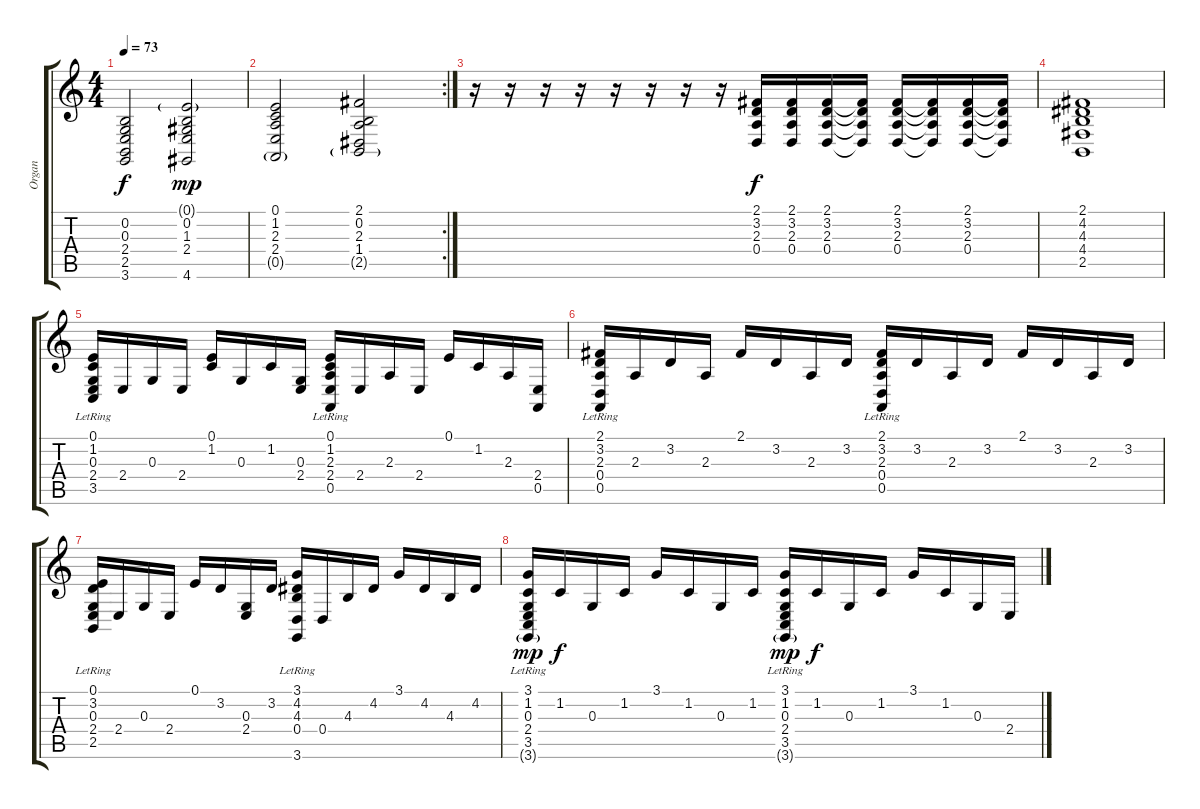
\track ("Organ" "Organ") {instrument churchorgan}
\staff {score tabs}
\tuning (E4 B3 G3 D3 A2 E2) {hide}
\ts (4 4)
\tempo 73
\clef g2
\ks c
(0.2 0.3 2.4 2.5 3.6).2{dy f} (0.1{g} 0.2 1.3 2.4 4.6).2{dy mp} |
\rc 2
(0.1 1.2 2.3 2.4 0.5{g}).2 (2.1 0.2 2.3 1.4 2.5{g}).2 |
r.16 r.16 r.16 r.16 r.16 r.16 r.16 r.16 (2.1 3.2 2.3 0.4).16{dy f} (2.1 3.2 2.3 0.4).16 (2.1 3.2 2.3 0.4).16 (2.1{t} 3.2{t} 2.3{t} 0.4{t}).16 (2.1 3.2 2.3 0.4).16 (2.1{t} 3.2{t} 2.3{t} 0.4{t}).16 (2.1 3.2 2.3 0.4).16 (2.1{t} 3.2{t} 2.3{t} 0.4{t}).16 |
(2.1 4.2 4.3 4.4 2.5).1 |
(0.1{lr} 1.2{lr} 0.3{lr} 2.4{lr} 3.5{lr}).16 2.4.16 0.3.16 2.4.16 (0.1 1.2).16 0.3.16 1.2.16 (0.3 2.4).16 (0.1{lr} 1.2{lr} 2.3{lr} 2.4{lr} 0.5).16 2.4.16 2.3.16 2.4.16 0.1.16 1.2.16 2.3.16 (2.4 0.5).16 |
(2.1{lr} 3.2{lr} 2.3{lr} 0.4{lr} 0.5{lr}).16 2.3.16 3.2.16 2.3.16 2.1.16 3.2.16 2.3.16 3.2.16 (2.1{lr} 3.2{lr} 2.3{lr} 0.4{lr} 0.5{lr}).16 3.2.16 2.3.16 3.2.16 2.1.16 3.2.16 2.3.16 3.2.16 |
(0.1{lr} 3.2{lr} 0.3{lr} 2.4{lr} 2.5{lr}).16 2.4.16 0.3.16 2.4.16 0.1.16 3.2.16 (0.3 2.4).16 3.2.16 (3.1{lr} 4.2{lr} 4.3{lr} 0.4{lr} 3.6{lr}).16 0.4.16 4.3.16 4.2.16 3.1.16 4.2.16 4.3.16 4.2.16 |
(3.1{lr} 1.2{lr} 0.3{lr} 2.4{lr} 3.5{lr} 3.6{g lr}).16{dy mp} 1.2.16{dy f} 0.3.16 1.2.16 3.1.16 1.2.16 0.3.16 1.2.16 (3.1{lr} 1.2{lr} 0.3{lr} 2.4{lr} 3.5{lr} 3.6{g lr}).16{dy mp} 1.2.16{dy f} 0.3.16 1.2.16 3.1.16 1.2.16 0.3.16 2.4.16
